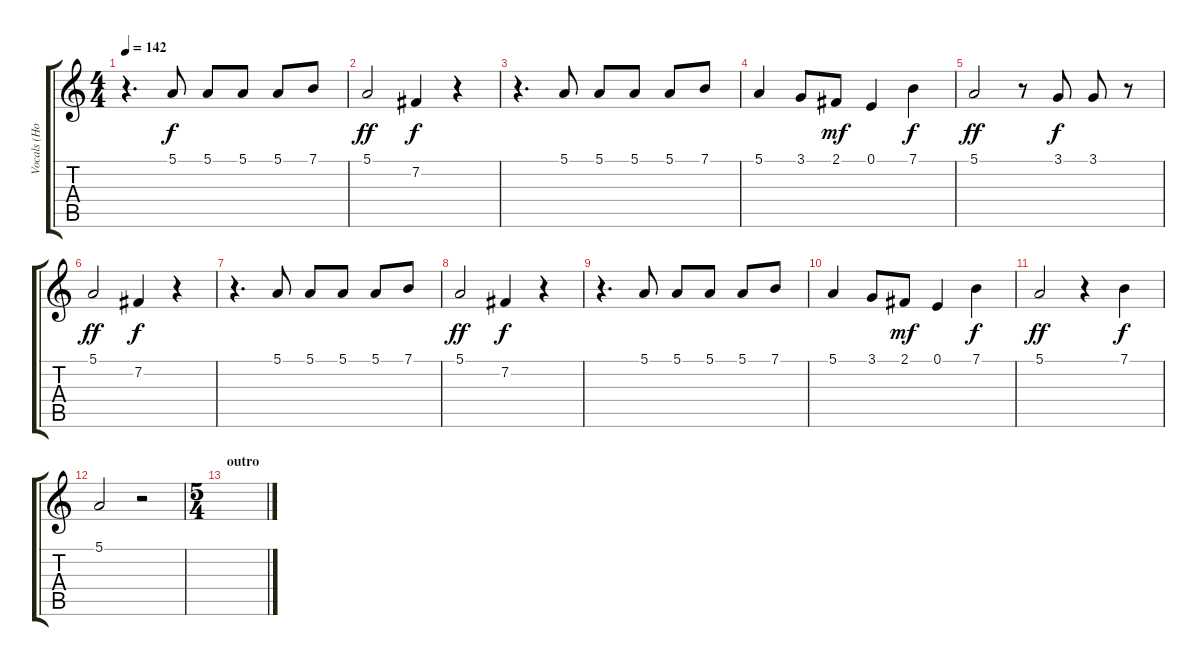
\track ("Vocals (Hodgson)" "Vocals (Ho") {instrument flute}
\staff {score tabs}
\tuning (E4 B3 G3 D3 A2 E2) {hide}
\ts (4 4)
\tempo 142
\clef g2
\ks c
r.4{d dy f} 5.1.8 5.1.8 5.1.8 5.1.8 7.1.8 |
5.1.2{dy ff} 7.2.4{dy f} r.4 |
r.4{d} 5.1.8 5.1.8 5.1.8 5.1.8 7.1.8 |
5.1.4 3.1.8 2.1.8{dy mf} 0.1.4 7.1.4{dy f} |
5.1.2{dy ff} r.8 3.1.8{dy f} 3.1.8 r.8 |
5.1.2{dy ff} 7.2.4{dy f} r.4 |
r.4{d} 5.1.8 5.1.8 5.1.8 5.1.8 7.1.8 |
5.1.2{dy ff} 7.2.4{dy f} r.4 |
r.4{d} 5.1.8 5.1.8 5.1.8 5.1.8 7.1.8 |
5.1.4 3.1.8 2.1.8{dy mf} 0.1.4 7.1.4{dy f} |
5.1.2{dy ff} r.4 7.1.4{dy f} |
5.1.2 r.2 |
\ts (5 4)
\section ("" "outro")
